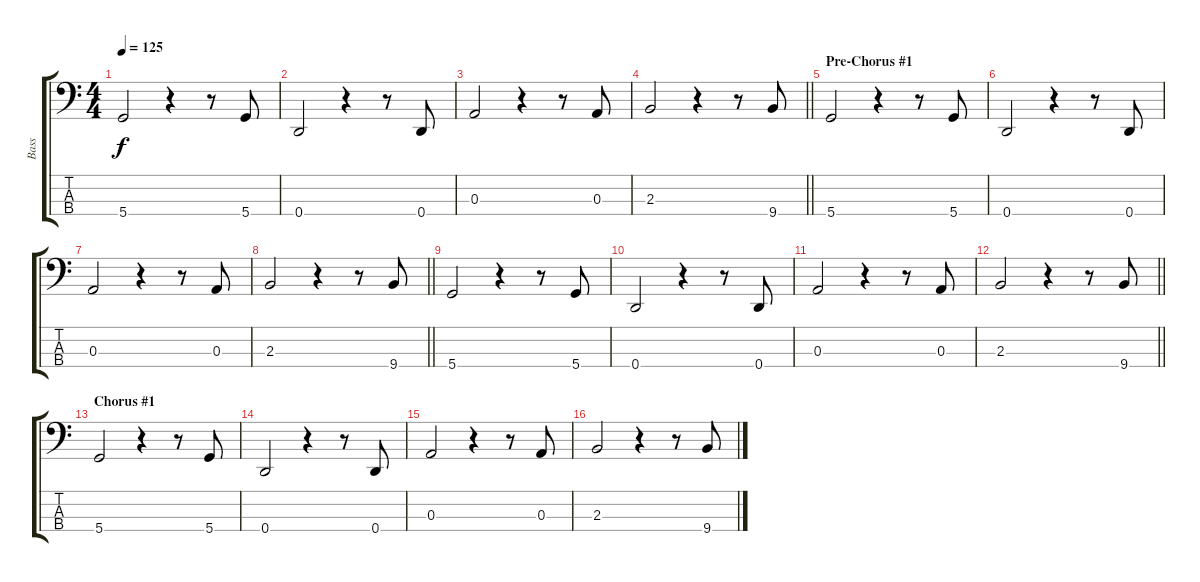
\track ("Bass" "Bass") {instrument synthbass1}
\staff {score tabs}
\tuning (G2 D2 A1 D1) {hide}
\ts (4 4)
\tempo 125
\clef f4
\ks c
5.4.2{dy f} r.4 r.8 5.4.8 |
0.4.2 r.4 r.8 0.4.8 |
0.3.2 r.4 r.8 0.3.8 |
\barLineRight lightlight
2.3.2 r.4 r.8 9.4.8 |
\section ("" "Pre-Chorus #1")
5.4.2 r.4 r.8 5.4.8 |
0.4.2 r.4 r.8 0.4.8 |
0.3.2 r.4 r.8 0.3.8 |
\barLineRight lightlight
2.3.2 r.4 r.8 9.4.8 |
5.4.2 r.4 r.8 5.4.8 |
0.4.2 r.4 r.8 0.4.8 |
0.3.2 r.4 r.8 0.3.8 |
\barLineRight lightlight
2.3.2 r.4 r.8 9.4.8 |
\section ("" "Chorus #1")
5.4.2 r.4 r.8 5.4.8 |
0.4.2 r.4 r.8 0.4.8 |
0.3.2 r.4 r.8 0.3.8 |
2.3.2 r.4 r.8 9.4.8
